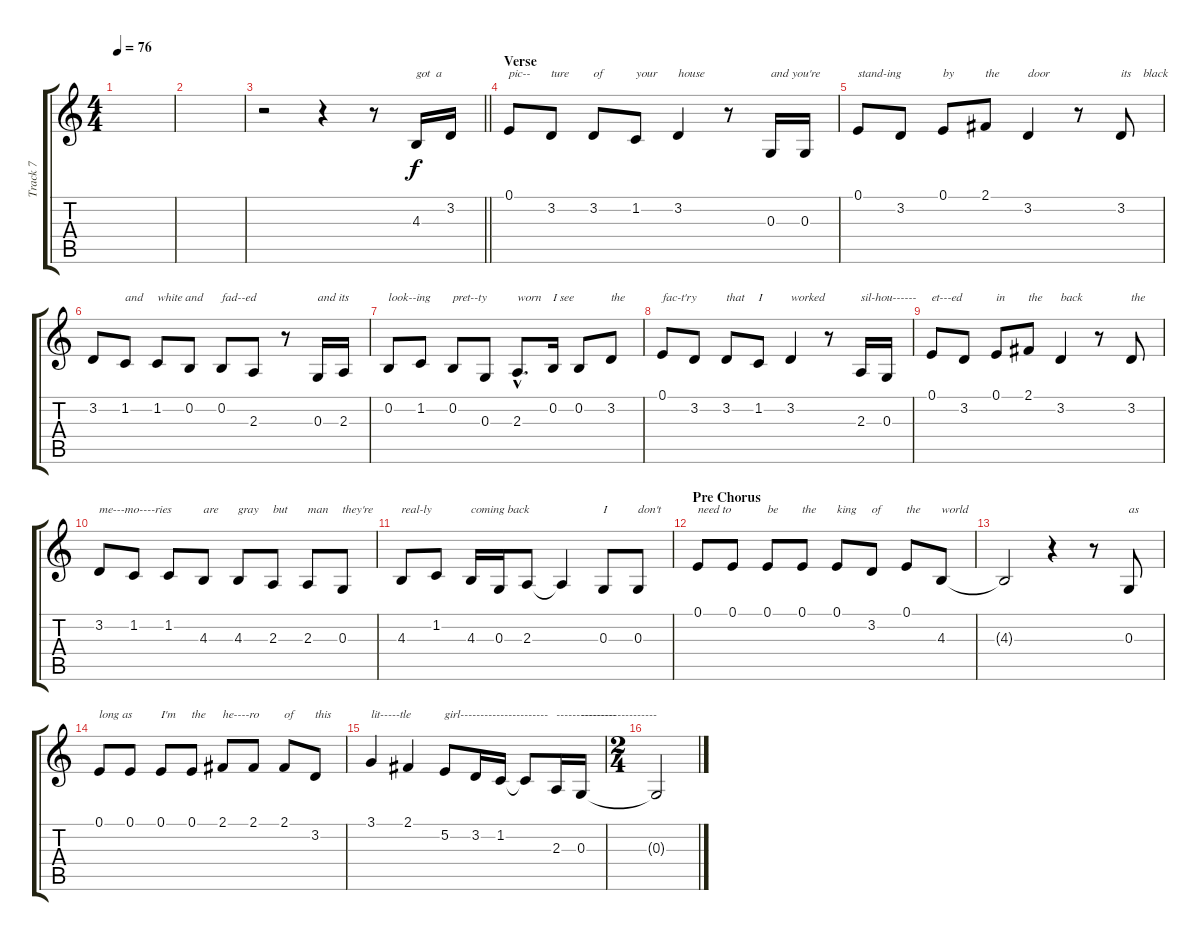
\track ("Track 7" "Track 7") {instrument lead6voice}
\staff {score tabs}
\tuning (E4 B3 G3 D3 A2 E2) {hide}
\ts (4 4)
\tempo 76
\clef g2
\ks c
|
|
\barLineRight lightlight
r.2 r.4 r.8 4.3.16{txt "got  a"} 3.2.16 |
\section ("" "Verse")
0.1.8{txt "pic--"} 3.2.8{txt "ture"} 3.2.8{txt "of"} 1.2.8{txt "your"} 3.2.4{txt "house"} r.8 0.3.16{txt "and you're"} 0.3.16 |
0.1.8{txt "stand-ing"} 3.2.8 0.1.8{txt "by"} 2.1.8{txt "the"} 3.2.4{txt "door"} r.8 3.2.8{txt "its    black       "} |
3.2.8 1.2.8{txt "and"} 1.2.8{txt "white and"} 0.2.8 0.2.8{txt "fad--ed"} 2.3.8 r.8 0.3.16{txt "and its"} 2.3.16 |
0.2.8{txt "look--ing"} 1.2.8 0.2.8{txt "pret--ty"} 0.3.8 2.3{hac}.8{d txt "worn"} 0.2.16{txt "I see "} 0.2.8 3.2.8{txt "the"} |
0.1.8{txt "fac-t'ry"} 3.2.8 3.2.8{txt "that"} 1.2.8{txt "I"} 3.2.4{txt "worked"} r.8 2.3.16{txt "sil-hou------"} 0.3.16 |
0.1.8{txt "et---ed"} 3.2.8 0.1.8{txt "in"} 2.1.8{txt "the"} 3.2.4{txt "back"} r.8 3.2.8{txt "the"} |
3.2.8{txt "me---mo----ries"} 1.2.8 1.2.8 4.3.8{txt "are"} 4.3.8{txt "gray"} 2.3.8{txt "but"} 2.3.8{txt "man"} 0.3.8{txt "they're"} |
4.3.8{txt "real-ly"} 1.2.8 4.3.16{txt "coming back"} 0.3.16 2.3.8 2.3{t}.4 0.3.8{txt "I"} 0.3.8{txt "don't"} |
\section ("" "Pre Chorus")
0.1.8{txt "need to"} 0.1.8 0.1.8{txt "be"} 0.1.8{txt "the"} 0.1.8{txt "king"} 3.2.8{txt "of"} 0.1.8{txt "the"} 4.3.8{txt "world"} |
4.3{t}.2 r.4 r.8 0.3.8{txt "as"} |
0.1.8{txt "long as "} 0.1.8 0.1.8{txt "I'm "} 0.1.8{txt "the"} 2.1.8{txt "he----ro"} 2.1.8 2.1.8{txt "of"} 3.2.8{txt "this"} |
3.1.4{txt "lit-----tle"} 2.1.4 5.2.8{txt "girl----------------------"} 3.2.16 1.2.16 1.2{t}.8 2.3.16{txt "---------------"} 0.3.16{txt "-------------------"} |
\ts (2 4)
0.3{t}.2
